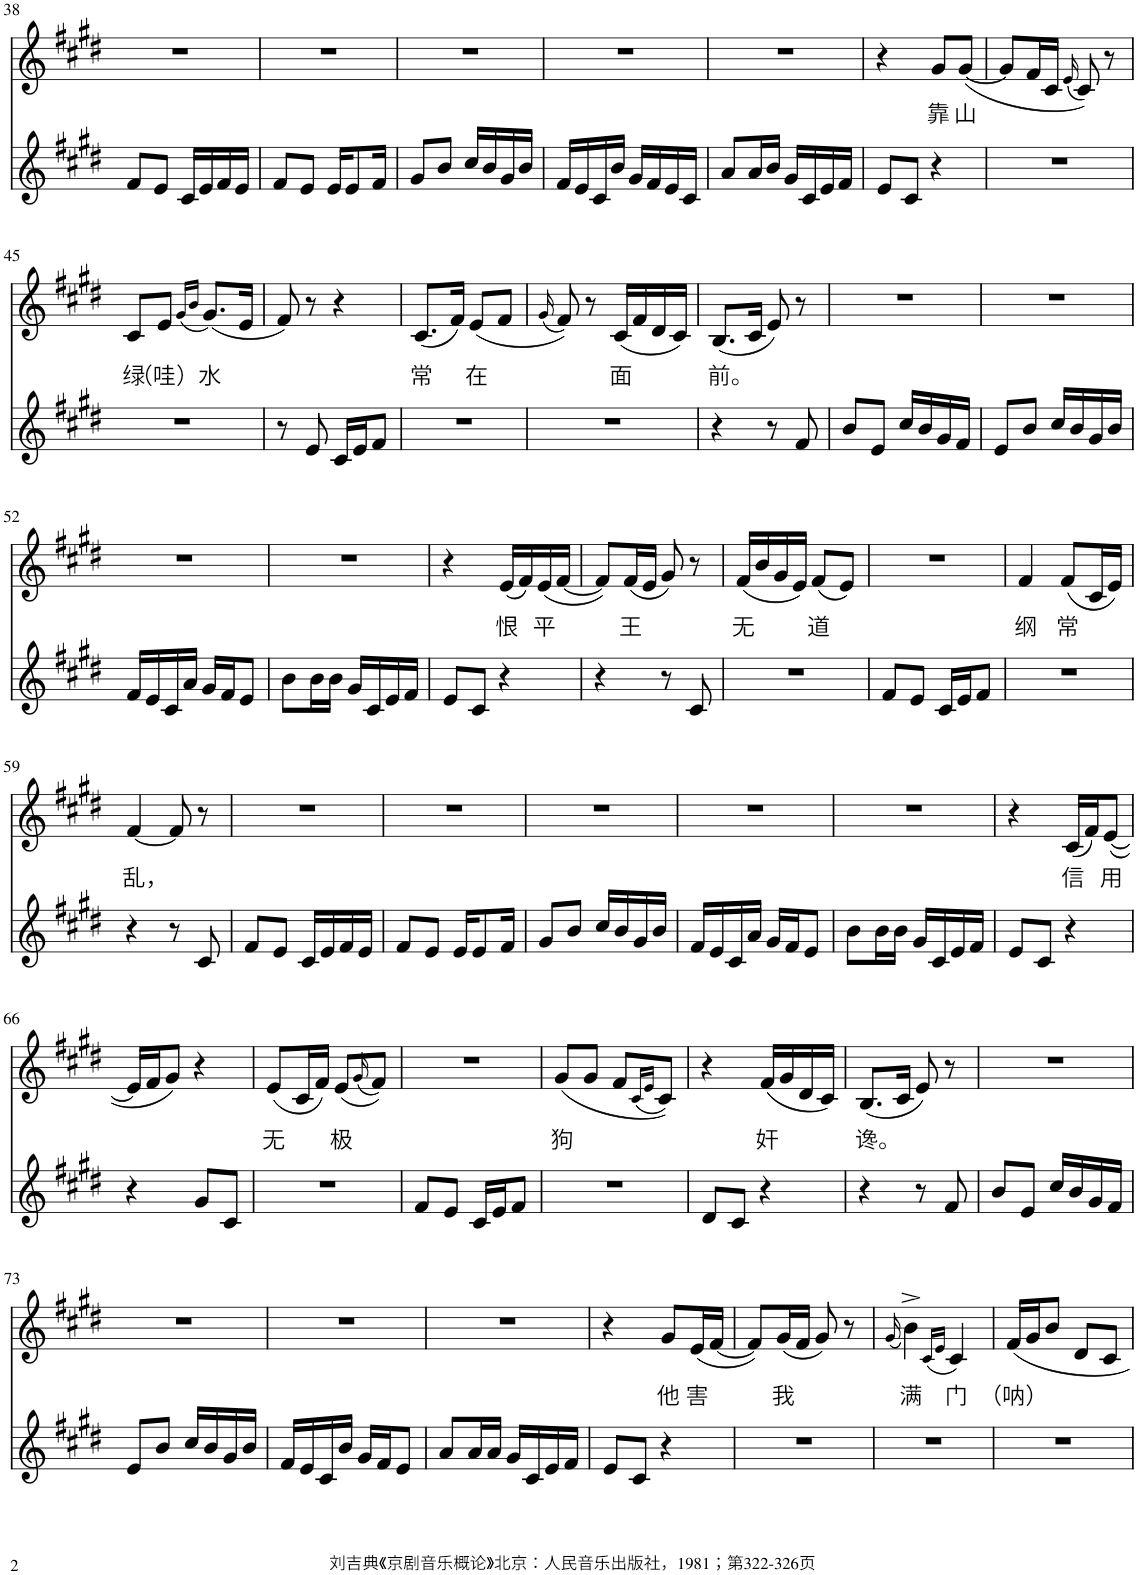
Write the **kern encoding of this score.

**kern	**kern	**text
*part2	*part1	*part1
*staff2	*staff1	*staff1
*I"Piano	*I"Piano	*
*I'Pno	*I'Pno	*
!!LO:PB:g=z
*clefG2	*clefG2	*
*k[f#c#g#d#]	*k[f#c#g#d#]	*
*M2/4	*M2/4	*
=38	=38	=38
8f#/L	2r	.
8e/J	.	.
16c#/LL	.	.
16e/	.	.
16f#/	.	.
16e/JJ	.	.
=39	=39	=39
8f#/L	2r	.
8e/J	.	.
16e/KL	.	.
8e/	.	.
16f#/Jk	.	.
=40	=40	=40
8g#/L	2r	.
8b/J	.	.
16cc#/LL	.	.
16b/	.	.
16g#/	.	.
16b/JJ	.	.
=41	=41	=41
16f#/LL	2r	.
16e/	.	.
16c#/	.	.
16b/JJ	.	.
16g#/LL	.	.
16f#/	.	.
16e/	.	.
16c#/JJ	.	.
=42	=42	=42
8a/L	2r	.
16a/L	.	.
16b/JJ	.	.
16g#/LL	.	.
16c#/	.	.
16e/	.	.
16f#/JJ	.	.
=43	=43	=43
8e/L	4r	.
8c#/J	.	.
!	!	!LO:LY:b
4r	8g#/L	靠
!	!	!LO:LY:b
.	([8g#/J	山
=44	=44	=44
2r	8g#/L]	.
.	16f#/L	.
.	16c#/JJ	.
.	(16qe/	.
.	8c#/))	.
.	8r	.
!!LO:LB:g=z
=45	=45	=45
!	!	!LO:LY:b
2r	8c#/L	绿
!	!	!LO:LY:b
.	8e/J	（哇）
.	(16qg#/LL	.
.	16qb/JJ	.
!	!	!LO:LY:b
.	(8.g#/L)	水
.	16e/Jk	.
=46	=46	=46
8r	8f#/)	.
8e/	8r	.
16c#/LL	4r	.
16e/J	.	.
8f#/J	.	.
=47	=47	=47
!	!	!LO:LY:b
2r	(8.c#/L	常
.	16f#/Jk)	.
!	!	!LO:LY:b
.	(8e/L	在
.	8f#/J	.
=48	=48	=48
.	(16qg#/	.
2r	8f#/))	.
.	8r	.
!	!	!LO:LY:b
.	(16c#/LL	面
.	16f#/	.
.	16d#/	.
.	16c#/JJ)	.
=49	=49	=49
!	!	!LO:LY:b
4r	(8.B/L	前。
.	16c#/Jk	.
8r	8e/)	.
8f#/	8r	.
=50	=50	=50
8b/L	2r	.
8e/J	.	.
16cc#/LL	.	.
16b/	.	.
16g#/	.	.
16f#/JJ	.	.
=51	=51	=51
8e/L	2r	.
8b/J	.	.
16cc#/LL	.	.
16b/	.	.
16g#/	.	.
16b/JJ	.	.
!!LO:LB:g=z
=52	=52	=52
16f#/LL	2r	.
16e/	.	.
16c#/	.	.
16a/JJ	.	.
16g#/LL	.	.
16f#/J	.	.
8e/J	.	.
=53	=53	=53
8b\L	2r	.
16b\L	.	.
16b\JJ	.	.
16g#/LL	.	.
16c#/	.	.
16e/	.	.
16f#/JJ	.	.
=54	=54	=54
8e/L	4r	.
8c#/J	.	.
!	!	!LO:LY:b
4r	(16e/LL	恨
.	16f#/)	.
!	!	!LO:LY:b
.	(16e/	平
.	[16f#/JJ	.
=55	=55	=55
4r	8f#/L])	.
!	!	!LO:LY:b
.	(16f#/L	王
.	16e/JJ	.
8r	8g#/)	.
8c#/	8r	.
=56	=56	=56
!	!	!LO:LY:b
2r	(16f#/LL	无
.	16b/	.
.	16g#/	.
.	16e/JJ)	.
!	!	!LO:LY:b
.	(8f#/L	道
.	8e/J)	.
=57	=57	=57
8f#/L	2r	.
8e/J	.	.
16c#/LL	.	.
16e/J	.	.
8f#/J	.	.
=58	=58	=58
!	!	!LO:LY:b
2r	4f#/	纲
!	!	!LO:LY:b
.	(8f#/L	常
.	16c#/L	.
.	16e/JJ)	.
!!LO:LB:g=z
=59	=59	=59
!	!	!LO:LY:b
4r	[4f#/	乱，
8r	8f#/]	.
8c#/	8r	.
=60	=60	=60
8f#/L	2r	.
8e/J	.	.
16c#/LL	.	.
16e/	.	.
16f#/	.	.
16e/JJ	.	.
=61	=61	=61
8f#/L	2r	.
8e/J	.	.
16e/KL	.	.
8e/	.	.
16f#/Jk	.	.
=62	=62	=62
8g#/L	2r	.
8b/J	.	.
16cc#/LL	.	.
16b/	.	.
16g#/	.	.
16b/JJ	.	.
=63	=63	=63
16f#/LL	2r	.
16e/	.	.
16c#/	.	.
16a/JJ	.	.
16g#/LL	.	.
16f#/J	.	.
8e/J	.	.
=64	=64	=64
8b\L	2r	.
16b\L	.	.
16b\JJ	.	.
16g#/LL	.	.
16c#/	.	.
16e/	.	.
16f#/JJ	.	.
=65	=65	=65
8e/L	4r	.
8c#/J	.	.
!	!	!LO:LY:b
4r	(16c#/LL	信
.	16f#/J)	.
!	!	!LO:LY:b
.	([8e/J	用
!!LO:LB:g=z
=66	=66	=66
4r	16e/LL]	.
.	16f#/J	.
.	8g#/J)	.
8g#/L	4r	.
8c#/J	.	.
=67	=67	=67
!	!	!LO:LY:b
2r	(8e/L	无
.	16c#/L	.
.	16f#/JJ)	.
!	!	!LO:LY:b
.	(8e/L	极
.	(16qg#/	.
.	8f#/J))	.
=68	=68	=68
8f#/L	2r	.
8e/J	.	.
16c#/LL	.	.
16e/J	.	.
8f#/J	.	.
=69	=69	=69
!	!	!LO:LY:b
2r	(8g#/L	狗
.	8g#/J	.
.	8f#/L	.
.	(16qc#/LL	.
.	16qe/JJ	.
.	8c#/J))	.
=70	=70	=70
8d#/L	4r	.
8c#/J	.	.
!	!	!LO:LY:b
4r	(16f#/LL	奸
.	16g#/	.
.	16d#/	.
.	16c#/JJ)	.
=71	=71	=71
!	!	!LO:LY:b
4r	(8.B/L	谗。
.	16c#/Jk	.
8r	8e/)	.
8f#/	8r	.
=72	=72	=72
8b/L	2r	.
8e/J	.	.
16cc#/LL	.	.
16b/	.	.
16g#/	.	.
16f#/JJ	.	.
!!LO:LB:g=z
=73	=73	=73
8e/L	2r	.
8b/J	.	.
16cc#/LL	.	.
16b/	.	.
16g#/	.	.
16b/JJ	.	.
=74	=74	=74
16f#/LL	2r	.
16e/	.	.
16c#/	.	.
16b/JJ	.	.
16g#/LL	.	.
16f#/J	.	.
8e/J	.	.
=75	=75	=75
8a/L	2r	.
16a/L	.	.
16a/JJ	.	.
16g#/LL	.	.
16c#/	.	.
16e/	.	.
16f#/JJ	.	.
=76	=76	=76
8e/L	4r	.
8c#/J	.	.
!	!	!LO:LY:b
4r	8g#/L	他
!	!	!LO:LY:b
.	(16e/L	害
.	[16f#/JJ	.
=77	=77	=77
2r	8f#/L])	.
!	!	!LO:LY:b
.	(16g#/L	我
.	16f#/JJ	.
.	8g#/)	.
.	8r	.
=78	=78	=78
.	(16qg#/	.
!	!	!LO:LY:b
2r	4b^\)	满
.	(16qc#/LL	.
.	16qe/JJ	.
!	!	!LO:LY:b
.	4c#/)	门
=79	=79	=79
!	!	!LO:LY:b
2r	16f#/LL	（呐）
.	16g#/J	.
.	8b/J	.
.	8d#/L	.
.	8c#/J	.
=	=	=
*-	*-	*-
